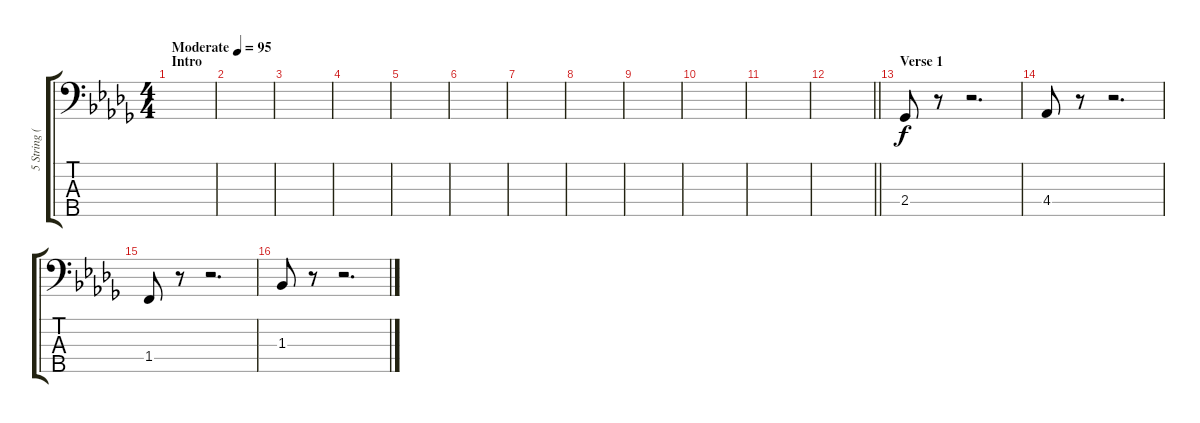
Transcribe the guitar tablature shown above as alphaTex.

\track ("5 String (Standard B Arrangement)" "5 String (") {instrument electricbassfinger}
\staff {score tabs}
\tuning (G2 D2 A1 E1 B0) {hide}
\ts (4 4)
\section ("" "Intro")
\tempo (95 "Moderate")
\clef f4
\ks db
|
|
|
|
|
|
|
|
|
|
|
\barLineRight lightlight
|
\section ("" "Verse 1")
2.4.8 r.8 r.2{d} |
4.4.8 r.8 r.2{d} |
1.4.8 r.8 r.2{d} |
1.3.8 r.8 r.2{d}
